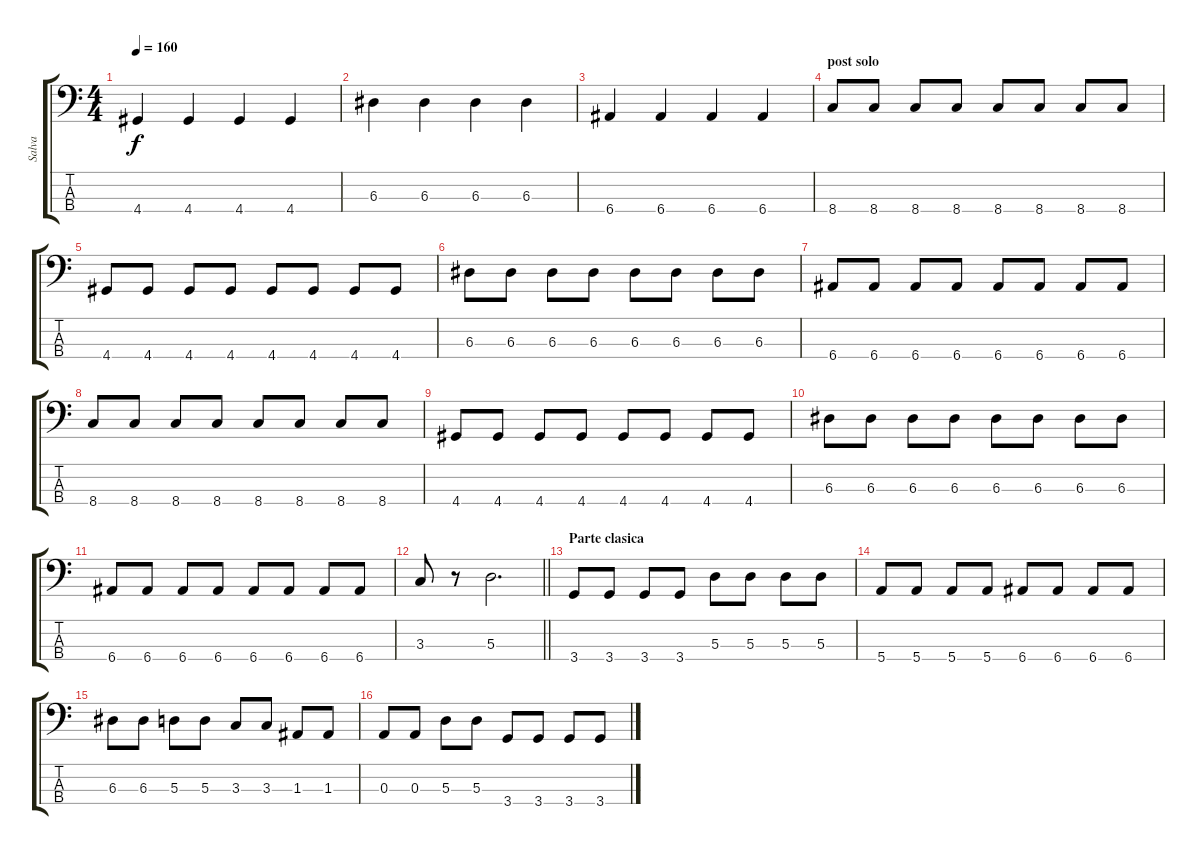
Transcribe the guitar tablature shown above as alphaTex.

\track ("Salva" "Salva") {instrument electricbassfinger}
\staff {score tabs}
\tuning (G2 D2 A1 E1) {hide}
\ts (4 4)
\tempo 160
\clef f4
\ks c
4.4.4{dy f} 4.4.4 4.4.4 4.4.4 |
6.3.4 6.3.4 6.3.4 6.3.4 |
6.4.4 6.4.4 6.4.4 6.4.4 |
\section ("" "post solo")
8.4.8 8.4.8 8.4.8 8.4.8 8.4.8 8.4.8 8.4.8 8.4.8 |
4.4.8 4.4.8 4.4.8 4.4.8 4.4.8 4.4.8 4.4.8 4.4.8 |
6.3.8 6.3.8 6.3.8 6.3.8 6.3.8 6.3.8 6.3.8 6.3.8 |
6.4.8 6.4.8 6.4.8 6.4.8 6.4.8 6.4.8 6.4.8 6.4.8 |
8.4.8 8.4.8 8.4.8 8.4.8 8.4.8 8.4.8 8.4.8 8.4.8 |
4.4.8 4.4.8 4.4.8 4.4.8 4.4.8 4.4.8 4.4.8 4.4.8 |
6.3.8 6.3.8 6.3.8 6.3.8 6.3.8 6.3.8 6.3.8 6.3.8 |
6.4.8 6.4.8 6.4.8 6.4.8 6.4.8 6.4.8 6.4.8 6.4.8 |
\barLineRight lightlight
3.3.8 r.8 5.3.2{d} |
\section ("" "Parte clasica")
3.4.8 3.4.8 3.4.8 3.4.8 5.3.8 5.3.8 5.3.8 5.3.8 |
5.4.8 5.4.8 5.4.8 5.4.8 6.4.8 6.4.8 6.4.8 6.4.8 |
6.3.8 6.3.8 5.3.8 5.3.8 3.3.8 3.3.8 1.3.8 1.3.8 |
0.3.8 0.3.8 5.3.8 5.3.8 3.4.8 3.4.8 3.4.8 3.4.8
